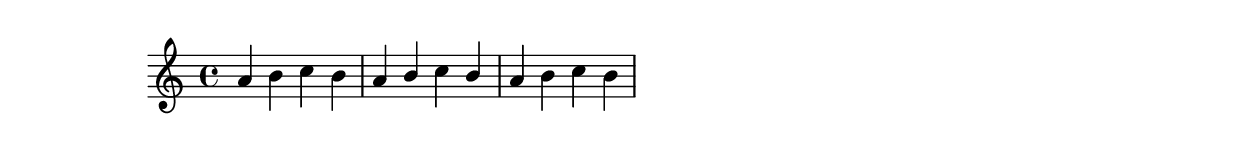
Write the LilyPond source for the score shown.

%% Do not edit this file; it is automatically
%% generated from LSR http://lsr.dsi.unimi.it
%% This file is in the public domain.
\version "2.13.10"

\header {
  lsrtags = "editorial-annotations"

%% Translation of GIT committish: b2d4318d6c53df8469dfa4da09b27c15a374d0ca
  texidoces = "
La dirección predeterminada de las plicas sobre la tercera línea
del pentagrama está determinada por la propiedad
@code{neutral-direction} del objeto @code{Stem}.

"
  doctitlees = "Dirección predeterminada de las plicas sobre la tercera línea del pentagrama"

%% Translation of GIT committish: d96023d8792c8af202c7cb8508010c0d3648899d
  texidocde = "
Die Richtung von Hälsen auf der mittleren Linie kann mit der @code{Stem}-Eigenschaft
@code{neutral-direction} gesetzt werden.

"
  doctitlede = "Standardrichtung für Hälse auf der Mittellinie"

  texidoc = "
The default direction of stems on the center line of the staff is set
by the @code{Stem} property @code{neutral-direction}.

"
  doctitle = "Default direction of stems on the center line of the staff"
} % begin verbatim

\relative c'' {
  a4 b c b
  \override Stem #'neutral-direction = #up
  a4 b c b
  \override Stem #'neutral-direction = #down
  a4 b c b
}

